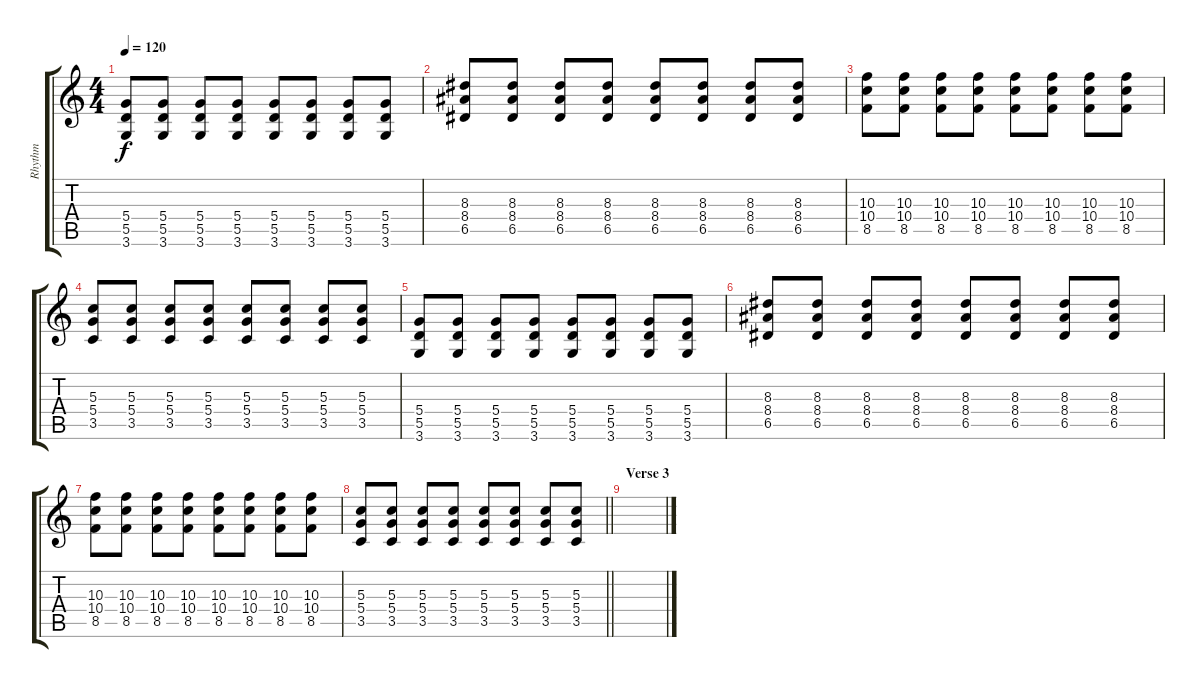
\track ("Rhythm" "Rhythm") {instrument distortionguitar}
\staff {score tabs}
\tuning (E4 B3 G3 D3 A2 E2) {hide}
\ts (4 4)
\tempo 120
\clef g2
\ks c
(5.4 5.5 3.6).8{dy f} (5.4 5.5 3.6).8 (5.4 5.5 3.6).8 (5.4 5.5 3.6).8 (5.4 5.5 3.6).8 (5.4 5.5 3.6).8 (5.4 5.5 3.6).8 (5.4 5.5 3.6).8 |
(8.3 8.4 6.5).8 (8.3 8.4 6.5).8 (8.3 8.4 6.5).8 (8.3 8.4 6.5).8 (8.3 8.4 6.5).8 (8.3 8.4 6.5).8 (8.3 8.4 6.5).8 (8.3 8.4 6.5).8 |
(10.3 10.4 8.5).8 (10.3 10.4 8.5).8 (10.3 10.4 8.5).8 (10.3 10.4 8.5).8 (10.3 10.4 8.5).8 (10.3 10.4 8.5).8 (10.3 10.4 8.5).8 (10.3 10.4 8.5).8 |
(5.3 5.4 3.5).8 (5.3 5.4 3.5).8 (5.3 5.4 3.5).8 (5.3 5.4 3.5).8 (5.3 5.4 3.5).8 (5.3 5.4 3.5).8 (5.3 5.4 3.5).8 (5.3 5.4 3.5).8 |
(5.4 5.5 3.6).8 (5.4 5.5 3.6).8 (5.4 5.5 3.6).8 (5.4 5.5 3.6).8 (5.4 5.5 3.6).8 (5.4 5.5 3.6).8 (5.4 5.5 3.6).8 (5.4 5.5 3.6).8 |
(8.3 8.4 6.5).8 (8.3 8.4 6.5).8 (8.3 8.4 6.5).8 (8.3 8.4 6.5).8 (8.3 8.4 6.5).8 (8.3 8.4 6.5).8 (8.3 8.4 6.5).8 (8.3 8.4 6.5).8 |
(10.3 10.4 8.5).8 (10.3 10.4 8.5).8 (10.3 10.4 8.5).8 (10.3 10.4 8.5).8 (10.3 10.4 8.5).8 (10.3 10.4 8.5).8 (10.3 10.4 8.5).8 (10.3 10.4 8.5).8 |
\barLineRight lightlight
(5.3 5.4 3.5).8 (5.3 5.4 3.5).8 (5.3 5.4 3.5).8 (5.3 5.4 3.5).8 (5.3 5.4 3.5).8 (5.3 5.4 3.5).8 (5.3 5.4 3.5).8 (5.3 5.4 3.5).8 |
\section ("" "Verse 3")
